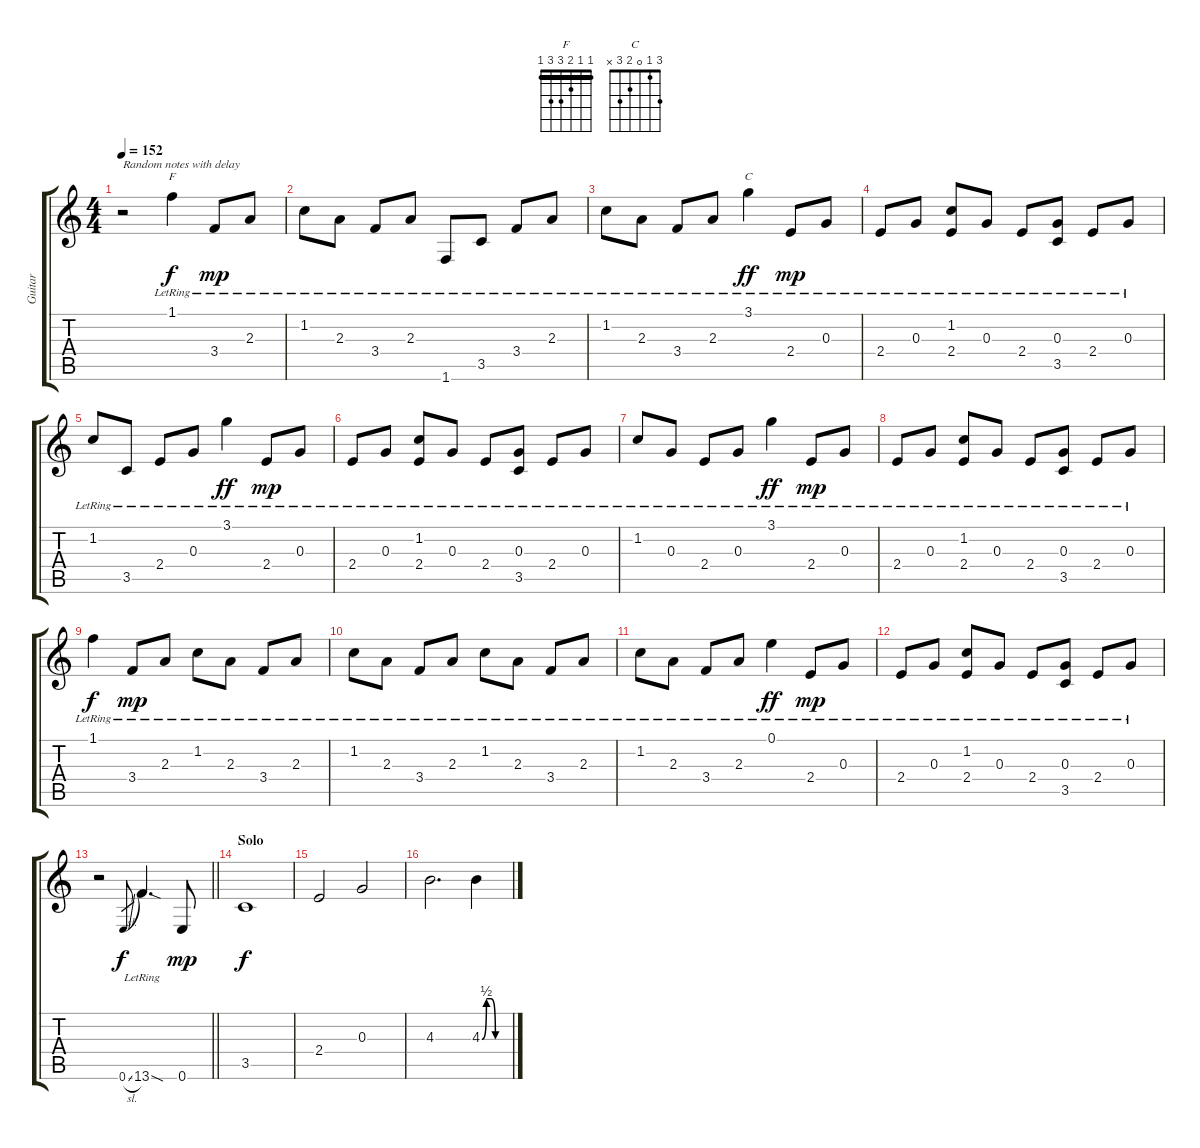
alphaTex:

\track ("Guitar" "Guitar") {instrument distortionguitar}
\staff {score tabs}
\tuning (E4 B3 G3 D3 A2 E2) {hide}
\chord ("F" 1 1 2 3 3 1) {barre 1}
\chord ("C" 3 1 0 2 3 x)
\ts (4 4)
\tempo 152
\clef g2
\ks c
r.2{txt "Random notes with delay" dy p volume 13 instrument electricguitarclean} 1.1{lr}.4{ch "F" dy f} 3.4{lr}.8{dy mp} 2.3{lr}.8 |
1.2{lr}.8 2.3{lr}.8 3.4{lr}.8 2.3{lr}.8 1.6{lr}.8 3.5{lr}.8 3.4{lr}.8 2.3{lr}.8 |
1.2{lr}.8 2.3{lr}.8 3.4{lr}.8 2.3{lr}.8 3.1{lr}.4{ch "C" dy ff} 2.4{lr}.8{dy mp} 0.3{lr}.8 |
2.4{lr}.8 0.3{lr}.8 (1.2{lr} 2.4{lr}).8 0.3{lr}.8 2.4{lr}.8 (0.3{lr} 3.5{lr}).8 2.4{lr}.8 0.3{lr}.8 |
1.2{lr}.8 3.5{lr}.8 2.4{lr}.8 0.3{lr}.8 3.1{lr}.4{dy ff} 2.4{lr}.8{dy mp} 0.3{lr}.8 |
2.4{lr}.8 0.3{lr}.8 (1.2{lr} 2.4{lr}).8 0.3{lr}.8 2.4{lr}.8 (0.3{lr} 3.5{lr}).8 2.4{lr}.8 0.3{lr}.8 |
1.2{lr}.8 0.3{lr}.8 2.4{lr}.8 0.3{lr}.8 3.1{lr}.4{dy ff} 2.4{lr}.8{dy mp} 0.3{lr}.8 |
2.4{lr}.8 0.3{lr}.8 (1.2{lr} 2.4{lr}).8 0.3{lr}.8 2.4{lr}.8 (0.3{lr} 3.5{lr}).8 2.4{lr}.8 0.3{lr}.8 |
1.1{lr}.4{dy f} 3.4{lr}.8{dy mp} 2.3{lr}.8 1.2{lr}.8 2.3{lr}.8 3.4{lr}.8 2.3{lr}.8 |
1.2{lr}.8 2.3{lr}.8 3.4{lr}.8 2.3{lr}.8 1.2{lr}.8 2.3{lr}.8 3.4{lr}.8 2.3{lr}.8 |
1.2{lr}.8 2.3{lr}.8 3.4{lr}.8 2.3{lr}.8 0.1{lr}.4{dy ff} 2.4{lr}.8{dy mp} 0.3{lr}.8 |
2.4{lr}.8 0.3{lr}.8 (1.2{lr} 2.4{lr}).8 0.3{lr}.8 2.4{lr}.8 (0.3{lr} 3.5{lr}).8 2.4{lr}.8 0.3{lr}.8 |
\barLineRight lightlight
r.2{volume 12 instrument distortionguitar} 0.6{sl}.8{gr dy f} 13.6{sod lr}.4{d} 0.6.8{dy mp} |
\section ("" "Solo")
3.5.1{dy f} |
2.4.2 0.3.2 |
4.3.2{d} 4.3{be (custom 0 0 10 2 20 2 30 0 60 0)}.4
